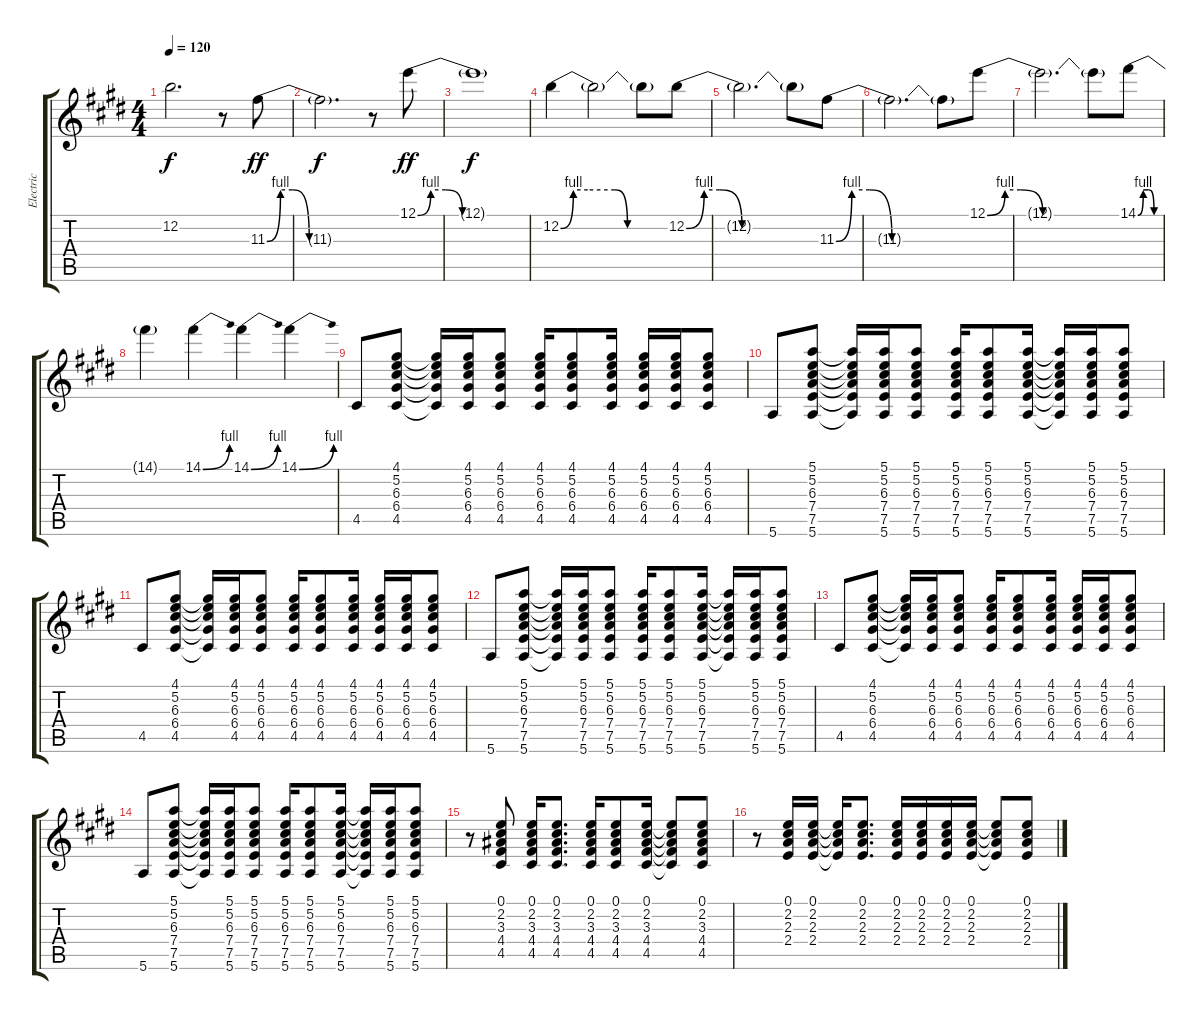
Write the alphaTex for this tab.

\track ("Electric" "Electric") {instrument electricguitarjazz}
\staff {score tabs}
\tuning (E4 B3 G3 D3 A2 E2) {hide}
\ts (4 4)
\tempo 120
\clef g2
\ks e
12.2{t}.2{d dy f} r.8 11.3{be (custom 0 0 8 4 15 4 25 0 60 0)}.8{dy ff} |
11.3{t}.2{d dy f} r.8 12.1{be (custom 0 0 7 4 15 4 24 0 60 0)}.8{dy ff} |
12.1{t}.1{dy f} |
12.2{be (custom 0 0 7 4 15 4 30 4 37 0 45 0 60 0)}.4 12.2{t}.2 12.2{t}.8 12.2{be (custom 0 0 8 4 15 4 25 0 30 0 60 0)}.8 |
12.2{t}.2{d} 12.2{t}.8 11.3{be (custom 0 0 7 4 15 4 25 0 60 0)}.8 |
11.3{t}.2{d} 11.3{t}.8 12.1{be (custom 0 0 8 4 15 4 25 0 60 0)}.8 |
12.1{t}.2{d} 12.1{t}.8 14.1{be (custom 0 0 15 4 30 4 45 0 60 0)}.8 |
14.1{t}.4 14.1{be (bend 0 0 60 4)}.4 14.1{be (bend 0 0 60 4)}.4 14.1{be (bend 0 0 60 4)}.4 |
4.5.8{volume 10} (4.1 5.2 6.3 6.4 4.5).8 (4.1{t} 5.2{t} 6.3{t} 6.4{t} 4.5{t}).16 (4.1 5.2 6.3 6.4 4.5).16 (4.1 5.2 6.3 6.4 4.5).8 (4.1 5.2 6.3 6.4 4.5).16 (4.1 5.2 6.3 6.4 4.5).8 (4.1 5.2 6.3 6.4 4.5).16 (4.1 5.2 6.3 6.4 4.5).16 (4.1 5.2 6.3 6.4 4.5).16 (4.1 5.2 6.3 6.4 4.5).8 |
5.6.8 (5.1 5.2 6.3 7.4 7.5 5.6).8 (5.1{t} 5.2{t} 6.3{t} 7.4{t} 7.5{t} 5.6{t}).16 (5.1 5.2 6.3 7.4 7.5 5.6).16 (5.1 5.2 6.3 7.4 7.5 5.6).8 (5.1 5.2 6.3 7.4 7.5 5.6).16 (5.1 5.2 6.3 7.4 7.5 5.6).8 (5.1 5.2 6.3 7.4 7.5 5.6).16 (5.1{t} 5.2{t} 6.3{t} 7.4{t} 7.5{t} 5.6{t}).16 (5.1 5.2 6.3 7.4 7.5 5.6).16 (5.1 5.2 6.3 7.4 7.5 5.6).8 |
4.5.8 (4.1 5.2 6.3 6.4 4.5).8 (4.1{t} 5.2{t} 6.3{t} 6.4{t} 4.5{t}).16 (4.1 5.2 6.3 6.4 4.5).16 (4.1 5.2 6.3 6.4 4.5).8 (4.1 5.2 6.3 6.4 4.5).16 (4.1 5.2 6.3 6.4 4.5).8 (4.1 5.2 6.3 6.4 4.5).16 (4.1 5.2 6.3 6.4 4.5).16 (4.1 5.2 6.3 6.4 4.5).16 (4.1 5.2 6.3 6.4 4.5).8 |
5.6.8 (5.1 5.2 6.3 7.4 7.5 5.6).8 (5.1{t} 5.2{t} 6.3{t} 7.4{t} 7.5{t} 5.6{t}).16 (5.1 5.2 6.3 7.4 7.5 5.6).16 (5.1 5.2 6.3 7.4 7.5 5.6).8 (5.1 5.2 6.3 7.4 7.5 5.6).16 (5.1 5.2 6.3 7.4 7.5 5.6).8 (5.1 5.2 6.3 7.4 7.5 5.6).16 (5.1{t} 5.2{t} 6.3{t} 7.4{t} 7.5{t} 5.6{t}).16 (5.1 5.2 6.3 7.4 7.5 5.6).16 (5.1 5.2 6.3 7.4 7.5 5.6).8 |
4.5.8 (4.1 5.2 6.3 6.4 4.5).8 (4.1{t} 5.2{t} 6.3{t} 6.4{t} 4.5{t}).16 (4.1 5.2 6.3 6.4 4.5).16 (4.1 5.2 6.3 6.4 4.5).8 (4.1 5.2 6.3 6.4 4.5).16 (4.1 5.2 6.3 6.4 4.5).8 (4.1 5.2 6.3 6.4 4.5).16 (4.1 5.2 6.3 6.4 4.5).16 (4.1 5.2 6.3 6.4 4.5).16 (4.1 5.2 6.3 6.4 4.5).8 |
5.6.8 (5.1 5.2 6.3 7.4 7.5 5.6).8 (5.1{t} 5.2{t} 6.3{t} 7.4{t} 7.5{t} 5.6{t}).16 (5.1 5.2 6.3 7.4 7.5 5.6).16 (5.1 5.2 6.3 7.4 7.5 5.6).8 (5.1 5.2 6.3 7.4 7.5 5.6).16 (5.1 5.2 6.3 7.4 7.5 5.6).8 (5.1 5.2 6.3 7.4 7.5 5.6).16 (5.1{t} 5.2{t} 6.3{t} 7.4{t} 7.5{t} 5.6{t}).16 (5.1 5.2 6.3 7.4 7.5 5.6).16 (5.1 5.2 6.3 7.4 7.5 5.6).8 |
r.8 (0.1 2.2 3.3 4.4 4.5).8 (0.1 2.2 3.3 4.4 4.5).16 (0.1 2.2 3.3 4.4 4.5).8{d} (0.1 2.2 3.3 4.4 4.5).16 (0.1 2.2 3.3 4.4 4.5).8 (0.1 2.2 3.3 4.4 4.5).16 (0.1{t} 2.2{t} 3.3{t} 4.4{t} 4.5{t}).8 (0.1 2.2 3.3 4.4 4.5).8 |
r.8 (0.1 2.2 2.3 2.4).16 (0.1 2.2 2.3 2.4).16 (0.1{t} 2.2{t} 2.3{t} 2.4{t}).16 (0.1 2.2 2.3 2.4).8{d} (0.1 2.2 2.3 2.4).16 (0.1 2.2 2.3 2.4).16 (0.1 2.2 2.3 2.4).16 (0.1 2.2 2.3 2.4).16 (0.1{t} 2.2{t} 2.3{t} 2.4{t}).8 (0.1 2.2 2.3 2.4).8
